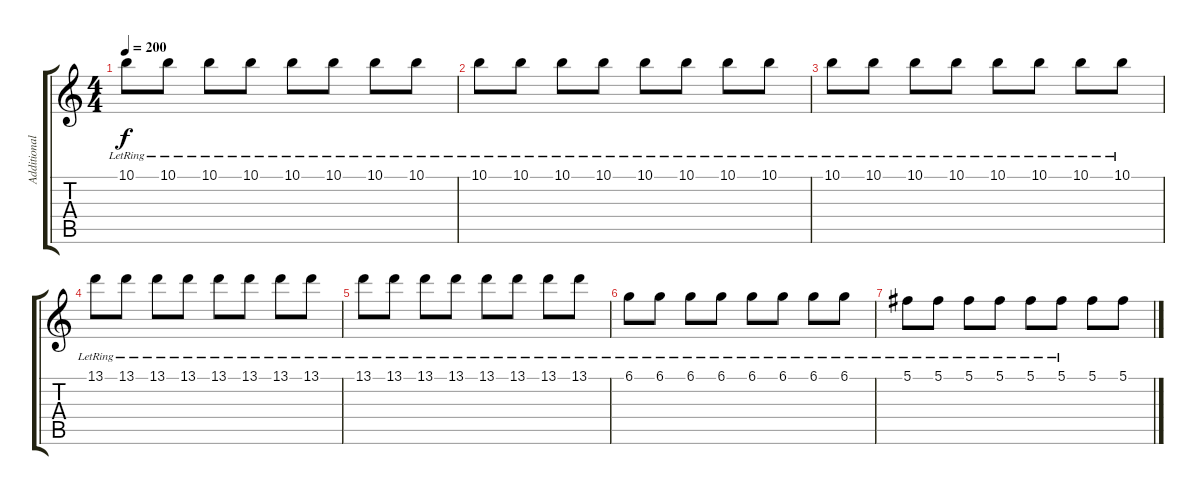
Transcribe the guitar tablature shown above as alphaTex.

\track ("Additional Guitar" "Additional") {instrument distortionguitar}
\staff {score tabs}
\tuning (Db4 Ab3 E3 B2 Gb2 B1) {hide}
\ts (4 4)
\tempo 200
\clef g2
\ks c
10.1{lr}.8{dy f} 10.1{lr}.8 10.1{lr}.8 10.1{lr}.8 10.1{lr}.8 10.1{lr}.8 10.1{lr}.8 10.1{lr}.8 |
10.1{lr}.8 10.1{lr}.8 10.1{lr}.8 10.1{lr}.8 10.1{lr}.8 10.1{lr}.8 10.1{lr}.8 10.1{lr}.8 |
10.1{lr}.8 10.1{lr}.8 10.1{lr}.8 10.1{lr}.8 10.1{lr}.8 10.1{lr}.8 10.1{lr}.8 10.1{lr}.8 |
13.1{lr}.8 13.1{lr}.8 13.1{lr}.8 13.1{lr}.8 13.1{lr}.8 13.1{lr}.8 13.1{lr}.8 13.1{lr}.8 |
13.1{lr}.8 13.1{lr}.8 13.1{lr}.8 13.1{lr}.8 13.1{lr}.8 13.1{lr}.8 13.1{lr}.8 13.1{lr}.8 |
6.1{lr}.8 6.1{lr}.8 6.1{lr}.8 6.1{lr}.8 6.1{lr}.8 6.1{lr}.8 6.1{lr}.8 6.1{lr}.8 |
5.1{lr}.8 5.1{lr}.8 5.1{lr}.8 5.1{lr}.8 5.1{lr}.8 5.1{lr}.8 5.1.8 5.1.8
